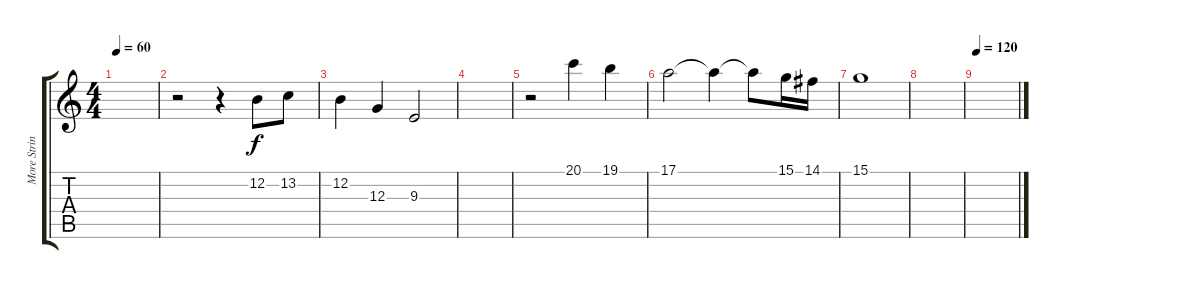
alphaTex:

\track ("More Strings..." "More Strin") {instrument stringensemble1}
\staff {score tabs}
\tuning (E4 B3 G3 D3 A2 E2) {hide}
\ts (4 4)
\tempo 60
\clef g2
\ks c
|
r.2 r.4 12.2.8 13.2.8 |
12.2.4 12.3.4 9.3.2 |
|
r.2 20.1.4 19.1.4 |
17.1.2 17.1{t}.4 17.1{t}.8 15.1.16 14.1.16 |
15.1.1{volume 0} |
|
\tempo 120
